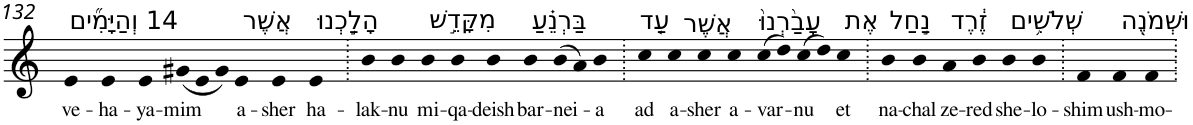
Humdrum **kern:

**kern	**text
*part1	*part1
*staff1	*staff1
*I"Piano	*
*I'Pno	*
!!LO:PB:g=z
*clefG2	*
*k[]	*
=132	=132
!LO:TX:a:t=14 וְהַיָּמִ֞ים	!
!	!LO:LY:b
4e	ve-
!	!LO:LY:b
4e	-ha-
!	!LO:LY:b
4e	-ya-
!	!LO:LY:b
(12g#X	-mim
12e	.
12g#)	.
!LO:TX:a:t=אֲשֶׁר	!
!	!LO:LY:b
4e	a-
!	!LO:LY:b
4e	-sher
!LO:TX:a:t=הָלַ֣כְנוּ	!
!	!LO:LY:b
4e	ha-
=133.	=133.
!	!LO:LY:b
4b	-lak-
!	!LO:LY:b
4b	-nu
!LO:TX:a:t=מִקָּדֵ֣שׁ	!
!	!LO:LY:b
4b	mi-
!	!LO:LY:b
4b	-qa-
!	!LO:LY:b
4b	-deish
!LO:TX:a:t=בַּרְנֵ֗עַ	!
!	!LO:LY:b
4b	bar-
!	!LO:LY:b
(8b	-nei-
8a)	.
!	!LO:LY:b
4b	-a
=134.	=134.
!LO:TX:a:t=עַ֤ד	!
!	!LO:LY:b
4cc	ad
!LO:TX:a:t=אֲשֶׁר	!
!	!LO:LY:b
4cc	a-
!	!LO:LY:b
4cc	-sher
!LO:TX:a:t=עָבַ֙רְנוּ֙	!
!	!LO:LY:b
4cc	a-
!	!LO:LY:b
(8cc	-var-
8dd)	.
!	!LO:LY:b
(8cc	-nu
8dd)	.
!LO:TX:a:t=אֶת	!
!	!LO:LY:b
4cc	et
=135.	=135.
!LO:TX:a:t=נַ֣חַל	!
!	!LO:LY:b
4b	na-
!	!LO:LY:b
4b	-chal
!LO:TX:a:t=זֶ֔רֶד	!
!	!LO:LY:b
4a	ze-
!	!LO:LY:b
4b	-red
!LO:TX:a:t=שְׁלֹשִׁ֥ים	!
!	!LO:LY:b
4b	she-
!	!LO:LY:b
4b	-lo-
=136.	=136.
!	!LO:LY:b
4f	-shim
!LO:TX:a:t=וּשְׁמֹנֶ֖ה	!
!	!LO:LY:b
4f	ush-
!	!LO:LY:b
4f	-mo-
=.	=.
*-	*-
